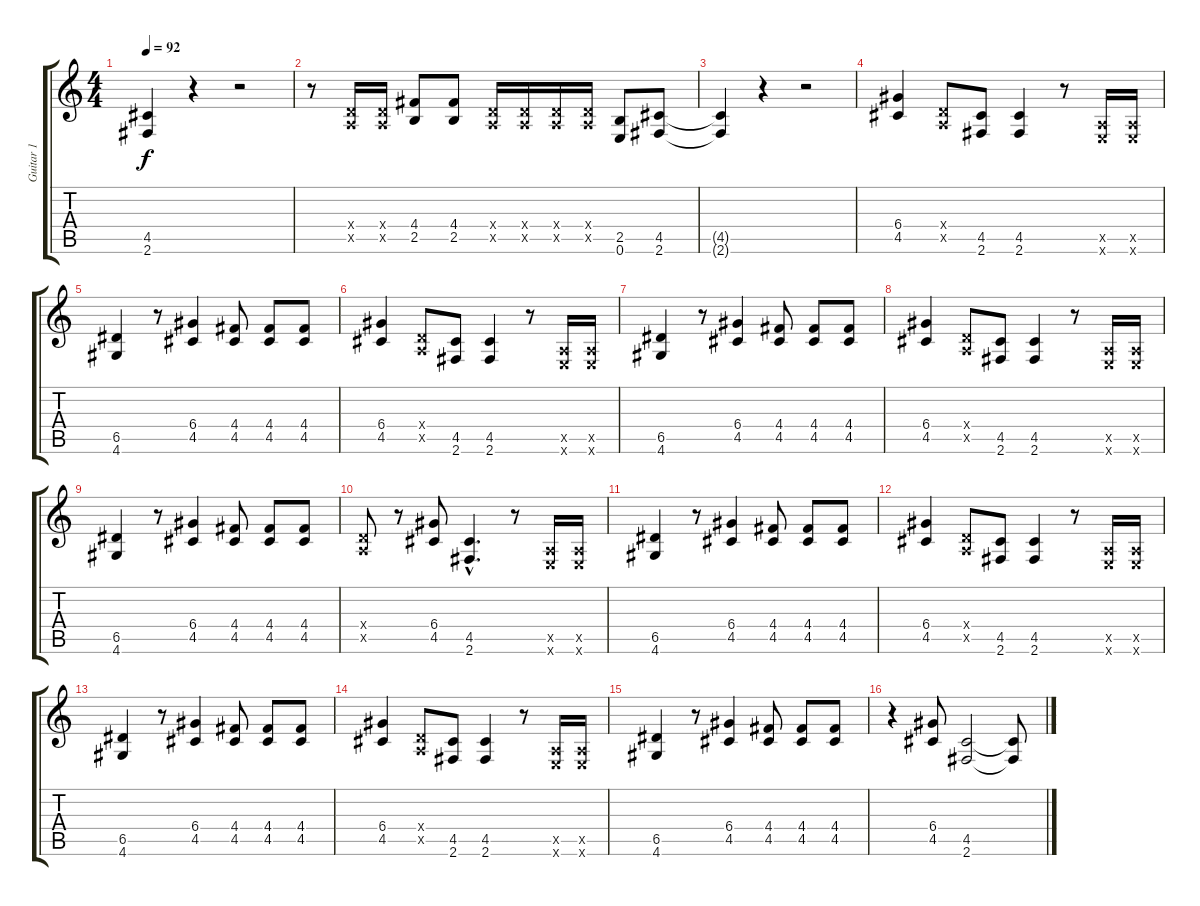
\track ("Guitar 1" "Guitar 1") {instrument distortionguitar}
\staff {score tabs}
\tuning (E4 B3 G3 D3 A2 E2) {hide}
\ts (4 4)
\tempo 92
\clef g2
\ks c
(4.5{t} 2.6{t}).4{dy f} r.4 r.2 |
r.8 (0.4{x} 0.5{x}).16 (0.4{x} 0.5{x}).16 (4.4 2.5).8 (4.4 2.5).8 (0.4{x} 0.5{x}).16 (0.4{x} 0.5{x}).16 (0.4{x} 0.5{x}).16 (0.4{x} 0.5{x}).16 (2.5 0.6).8 (4.5 2.6).8 |
(4.5{t} 2.6{t}).4 r.4 r.2 |
(6.4 4.5).4 (0.4{x} 0.5{x}).8 (4.5 2.6).8 (4.5 2.6).4 r.8 (0.5{x} 0.6{x}).16 (0.5{x} 0.6{x}).16 |
(6.5 4.6).4 r.8 (6.4 4.5).4 (4.4 4.5).8 (4.4 4.5).8 (4.4 4.5).8 |
(6.4 4.5).4 (0.4{x} 0.5{x}).8 (4.5 2.6).8 (4.5 2.6).4 r.8 (0.5{x} 0.6{x}).16 (0.5{x} 0.6{x}).16 |
(6.5 4.6).4 r.8 (6.4 4.5).4 (4.4 4.5).8 (4.4 4.5).8 (4.4 4.5).8 |
(6.4 4.5).4 (0.4{x} 0.5{x}).8 (4.5 2.6).8 (4.5 2.6).4 r.8 (0.5{x} 0.6{x}).16 (0.5{x} 0.6{x}).16 |
(6.5 4.6).4 r.8 (6.4 4.5).4 (4.4 4.5).8 (4.4 4.5).8 (4.4 4.5).8 |
(0.4{x} 0.5{x}).8 r.8 (6.4 4.5).8 (4.5{hac} 2.6{hac}).4{d} r.8 (0.5{x} 0.6{x}).16 (0.5{x} 0.6{x}).16 |
(6.5 4.6).4 r.8 (6.4 4.5).4 (4.4 4.5).8 (4.4 4.5).8 (4.4 4.5).8 |
(6.4 4.5).4 (0.4{x} 0.5{x}).8 (4.5 2.6).8 (4.5 2.6).4 r.8 (0.5{x} 0.6{x}).16 (0.5{x} 0.6{x}).16 |
(6.5 4.6).4 r.8 (6.4 4.5).4 (4.4 4.5).8 (4.4 4.5).8 (4.4 4.5).8 |
(6.4 4.5).4 (0.4{x} 0.5{x}).8 (4.5 2.6).8 (4.5 2.6).4 r.8 (0.5{x} 0.6{x}).16 (0.5{x} 0.6{x}).16 |
(6.5 4.6).4 r.8 (6.4 4.5).4 (4.4 4.5).8 (4.4 4.5).8 (4.4 4.5).8 |
r.4 (6.4 4.5).8 (4.5 2.6).2 (4.5{t} 2.6{t}).8
